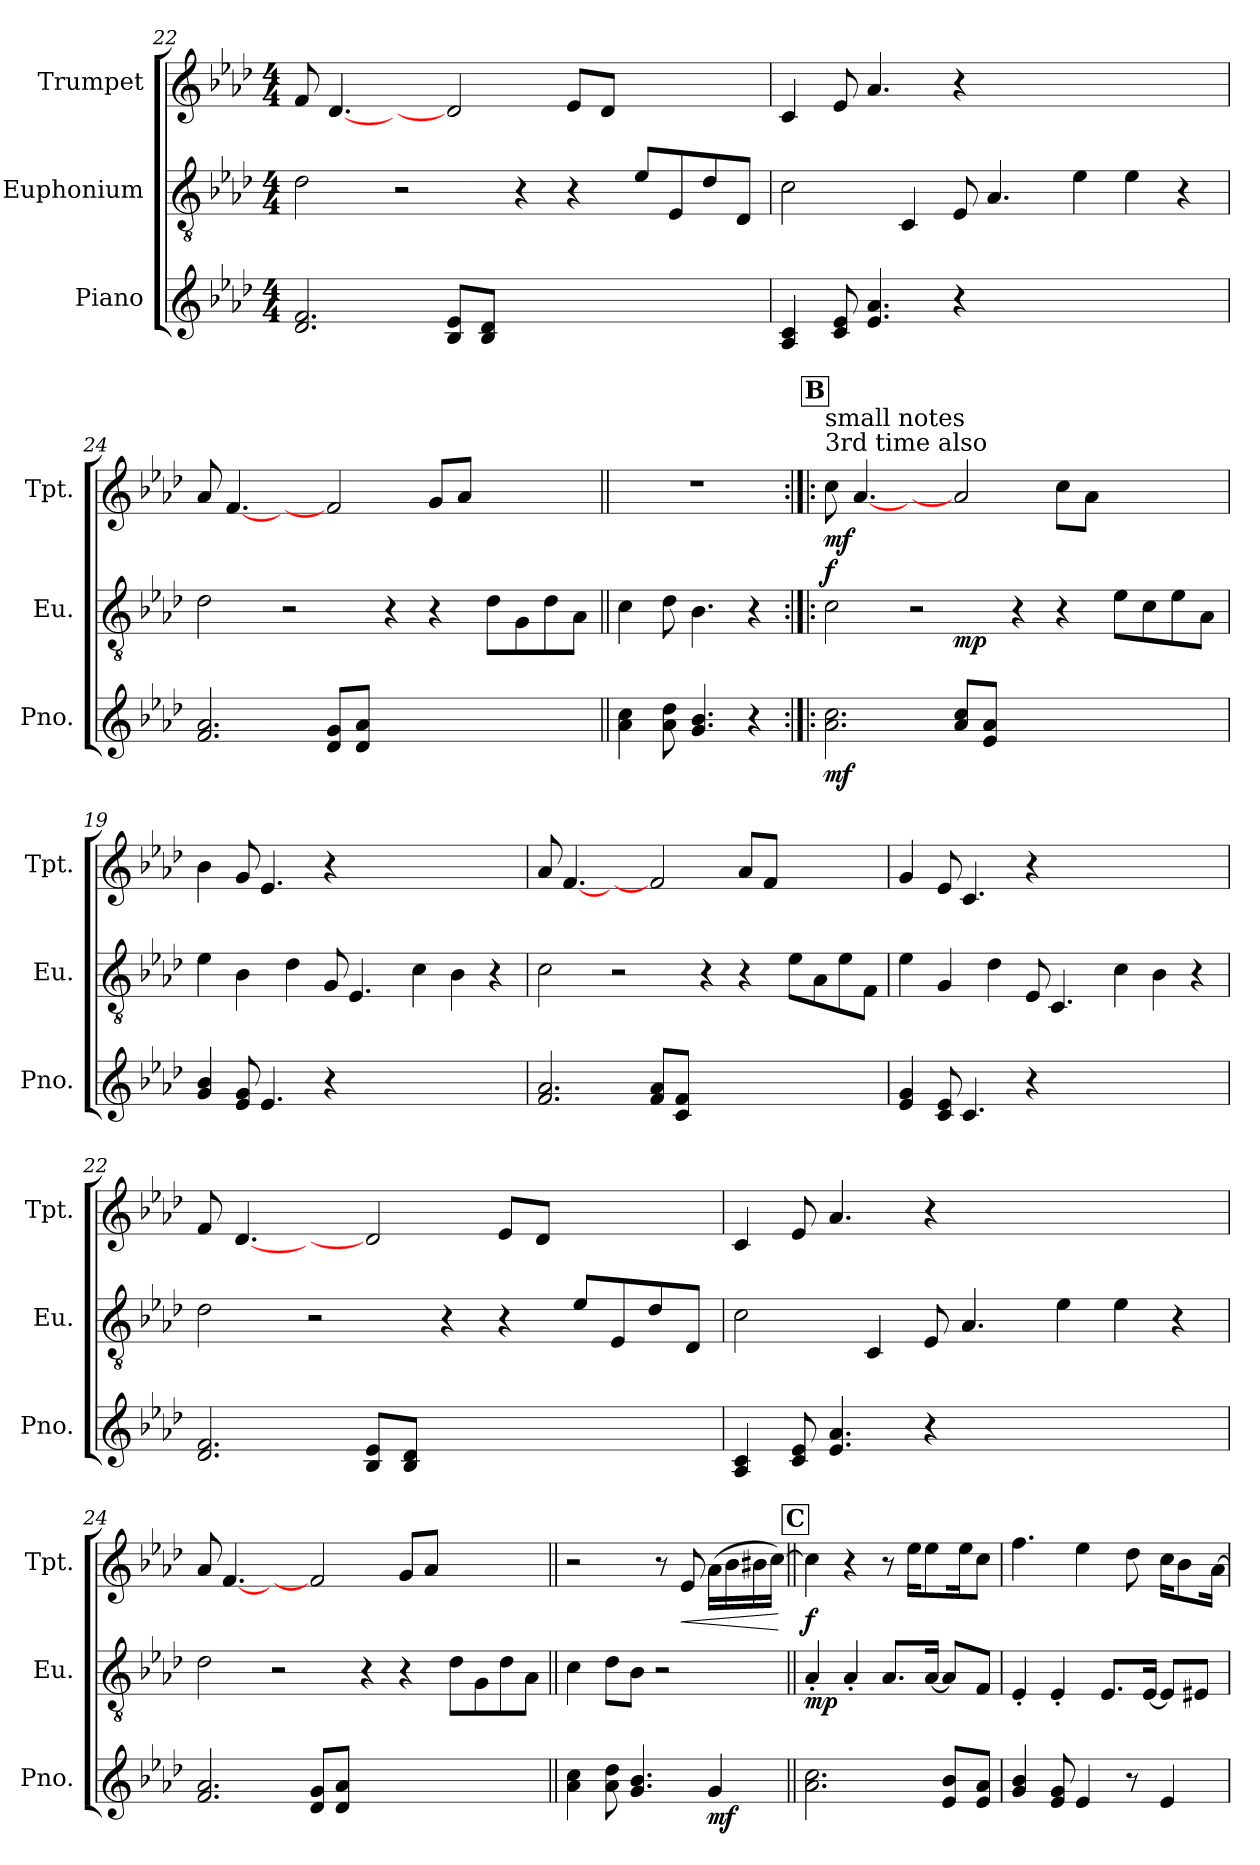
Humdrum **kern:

**kern	**dynam	**kern	**dynam	**kern	**dynam
*part3	*part3	*part2	*part2	*part1	*part1
*staff3	*staff3	*staff2	*staff2	*staff1	*staff1
*I"Piano	*	*I"Euphonium	*	*I"Trumpet	*
*I'Pno.	*	*I'Eu.	*	*I'Tpt.	*
*clefG2	*	*clefGv2	*	*clefG2	*
*	*	*ITrd1c2	*	*ITrd1c2	*
*k[b-e-a-d-]	*	*k[b-e-a-d-g-c-]	*	*k[b-e-a-d-g-c-]	*
*M4/4	*	*M4/4	*	*M4/4	*
=22	=22	=22	=22	=22	=22
2.d- 2.f	.	2c-!	.	8e-	.
.	.	.	.	[4.c-	.
.	.	2r	.	4ryy	.
8B- 8e-L	.	.	.	2c-]	.
8B- 8d-J	.	.	.	.	.
1ryy	.	4r	.	.	.
.	.	4r	.	8d-!L	.
.	.	.	.	8c-!J	.
.	.	8d-!L	.	2ryy	.
.	.	8D-L	.	.	.
.	.	8c-!J	.	.	.
.	.	8C-J	.	.	.
=23	=23	=23	=23	=23	=23
4A- 4c	.	2B-!	.	4B-!	.
8c 8e-	.	.	.	8d-!	.
4.e- 4.a-	.	.	.	4.g-!	.
.	.	4BB-	.	.	.
4r	.	8D-	.	4r	.
.	.	4.G-	.	.	.
1ryy	.	.	.	1ryy	.
.	.	4d-!	.	.	.
.	.	4d-!	.	.	.
.	.	4r	.	.	.
=24	=24	=24	=24	=24	=24
2.f 2.a-	.	2c-!	.	8g-	.
.	.	.	.	[4.e-	.
.	.	2r	.	4ryy	.
8d- 8gL	.	.	.	2e-]	.
8d- 8a-J	.	.	.	.	.
1ryy	.	4r	.	.	.
.	.	4r	.	8f!L	.
.	.	.	.	8g-!J	.
.	.	8c-!L	.	2ryy	.
.	.	8FL	.	.	.
.	.	8c-!J	.	.	.
.	.	8G-J	.	.	.
=25||	=25||	=25||	=25||	=25||	=25||
4a- 4cc	.	4B-	.	1r	.
8a- 8dd-	.	8c-	.	.	.
4.g 4.b-	.	4.A-	.	.	.
4r	.	4r	.	.	.
!!LO:REH:place=s1:a:B:fs=14:t=B
=18:|!|:	=18:|!|:	=18:|!|:	=18:|!|:	=18:|!|:	=18:|!|:
!	!	!	!	!LO:TX:a:t=3rd time also	!
!	!	!	!	!LO:TX:a:t=small notes	!
!	!	!LO:TX:a:t=3rd time small notes	!	!	!
!	!LO:DY:b	!	!LO:DY:a	!	!LO:DY:b
*	*	*^	*	*	*
2.a- 2.cc	mf	2B-!	2.ryy	f	8b-	mf
.	.	.	.	.	[4.g-	.
.	.	2r	.	.	4ryy	.
!	!	!	!	!LO:DY:b	!	!
8a- 8ccL	.	.	1ryy	mp	2g-]	.
8e- 8a-J	.	.	.	.	.	.
1ryy	.	4r	.	.	.	.
.	.	4r	.	.	8b-!L	.
.	.	.	.	.	8g-!J	.
.	.	8d-!L	.	.	2ryy	.
.	.	8B-L	.	.	.	.
.	.	8d-!J	4ryy	.	.	.
.	.	8G-J	.	.	.	.
*	*	*v	*v	*	*	*
=19	=19	=19	=19	=19	=19
4g 4b-	.	4d-!	.	4a-!	.
8e- 8g	.	4A-	.	8f!	.
4.e-	.	.	.	4.d-!	.
.	.	4c-!	.	.	.
4r	.	8F	.	4r	.
.	.	4.D-	.	.	.
1ryy	.	.	.	1ryy	.
.	.	4B-!	.	.	.
.	.	4A-!	.	.	.
.	.	4r	.	.	.
=20	=20	=20	=20	=20	=20
2.f 2.a-	.	2B-!	.	8g-	.
.	.	.	.	[4.e-	.
.	.	2r	.	4ryy	.
8f 8a-L	.	.	.	2e-]	.
8c 8fJ	.	.	.	.	.
1ryy	.	4r	.	.	.
.	.	4r	.	8g-!L	.
.	.	.	.	8e-!J	.
.	.	8d-!L	.	2ryy	.
.	.	8G-L	.	.	.
.	.	8d-!J	.	.	.
.	.	8E-J	.	.	.
=21	=21	=21	=21	=21	=21
4e- 4g	.	4d-!	.	4f!	.
8c 8e-	.	4F	.	8d-!	.
4.c	.	.	.	4.B-!	.
.	.	4c-!	.	.	.
4r	.	8D-	.	4r	.
.	.	4.BB-	.	.	.
1ryy	.	.	.	1ryy	.
.	.	4B-!	.	.	.
.	.	4A-!	.	.	.
.	.	4r	.	.	.
=22	=22	=22	=22	=22	=22
2.d- 2.f	.	2c-!	.	8e-	.
.	.	.	.	[4.c-	.
.	.	2r	.	4ryy	.
8B- 8e-L	.	.	.	2c-]	.
8B- 8d-J	.	.	.	.	.
1ryy	.	4r	.	.	.
.	.	4r	.	8d-!L	.
.	.	.	.	8c-!J	.
.	.	8d-!L	.	2ryy	.
.	.	8D-L	.	.	.
.	.	8c-!J	.	.	.
.	.	8C-J	.	.	.
=23	=23	=23	=23	=23	=23
4A- 4c	.	2B-!	.	4B-!	.
8c 8e-	.	.	.	8d-!	.
4.e- 4.a-	.	.	.	4.g-!	.
.	.	4BB-	.	.	.
4r	.	8D-	.	4r	.
.	.	4.G-	.	.	.
1ryy	.	.	.	1ryy	.
.	.	4d-!	.	.	.
.	.	4d-!	.	.	.
.	.	4r	.	.	.
=24	=24	=24	=24	=24	=24
2.f 2.a-	.	2c-!	.	8g-	.
.	.	.	.	[4.e-	.
.	.	2r	.	4ryy	.
8d- 8gL	.	.	.	2e-]	.
8d- 8a-J	.	.	.	.	.
1ryy	.	4r	.	.	.
.	.	4r	.	8f!L	.
.	.	.	.	8g-!J	.
.	.	8c-!L	.	2ryy	.
.	.	8FL	.	.	.
.	.	8c-!J	.	.	.
.	.	8G-J	.	.	.
=26||	=26||	=26||	=26||	=26||	=26||
4a- 4cc	.	4B-	.	2r	.
8a- 8dd-	.	8c-L	.	.	.
4.g 4.b-	.	8A-J	.	.	.
.	.	2r	.	8r	.
!	!	!	!	!	!LO:HP:b
.	.	.	.	8d-	<
!	!LO:DY:b	!	!	!	!
4g	mf	.	.	(>16g-LL	.
.	.	.	.	16a-	.
.	.	.	.	16a#X	.
.	.	.	.	[16b-JJ)	.
.	.	.	.	.	[
!!LO:REH:place=s1:a:B:fs=14:t=C
=27||	=27||	=27||	=27||	=27||	=27||
!	!	!	!LO:DY:b	!	!LO:DY:b
2.a- 2.cc	.	4G-'	mp	4b-]	f
.	.	4G-'	.	4r	.
.	.	8.G-L	.	8r	.
.	.	.	.	16dd-KL	.
.	.	[16G-Jk	.	8dd-	.
8e- 8b-L	.	8G-L]	.	.	.
.	.	.	.	16dd-K	.
8e- 8a-J	.	8E-J	.	8b-J	.
=28	=28	=28	=28	=28	=28
4g 4b-	.	4D-'	.	4.ee-	.
8e- 8g	.	4D-'	.	.	.
4e-	.	.	.	4dd-	.
.	.	8.D-L	.	.	.
8r	.	.	.	8cc-	.
.	.	[16D-Jk	.	.	.
4e-	.	8D-L]	.	16b-KL	.
.	.	.	.	8a-	.
.	.	8D#XJ	.	.	.
.	.	.	.	[16g-Jk	.
=	=	=	=	=	=
*-	*-	*-	*-	*-	*-
